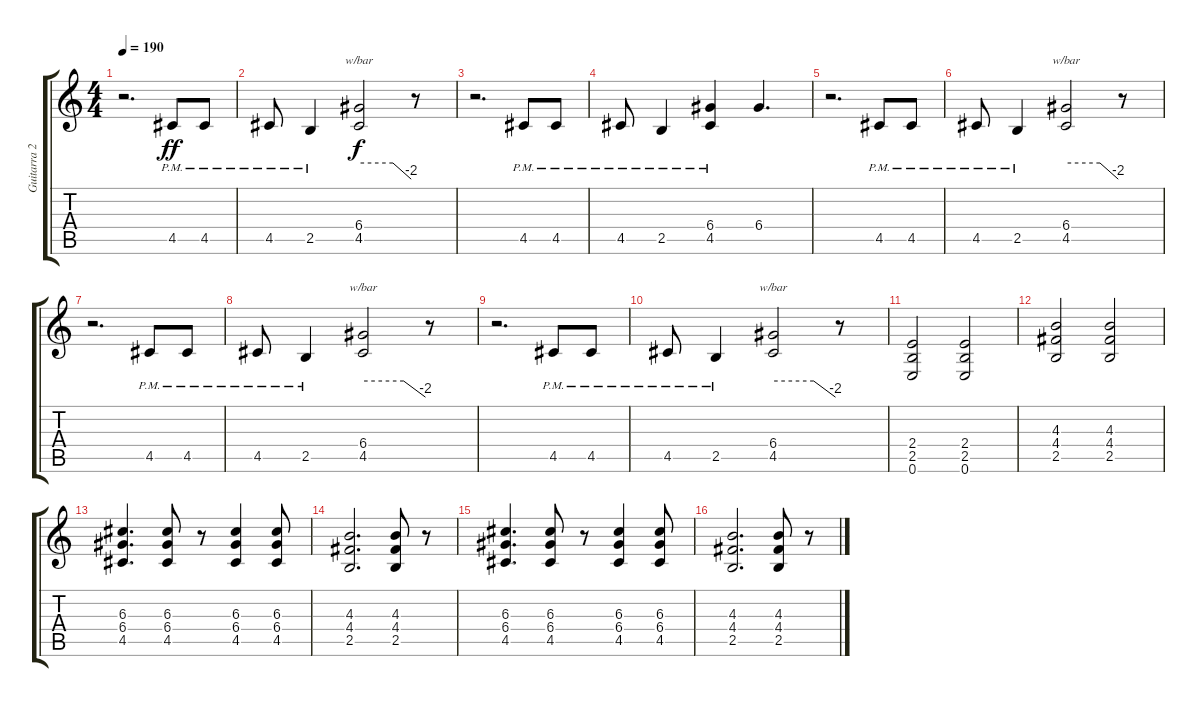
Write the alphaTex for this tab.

\track ("Guitarra 2" "Guitarra 2") {instrument overdrivenguitar}
\staff {score tabs}
\tuning (E4 B3 G3 D3 A2 E2) {hide}
\ts (4 4)
\tempo 190
\clef g2
\ks c
r.2{d dy f} 4.5{pm}.8{dy ff} 4.5{pm}.8 |
4.5{pm}.8 2.5{pm}.4 (6.4 4.5).2{tbe (custom default 0 0 39 0 60 -8) dy f} r.8 |
r.2{d} 4.5{pm}.8 4.5{pm}.8 |
4.5{pm}.8 2.5{pm}.4 (6.4{pm} 4.5).4 6.4.4{d} |
r.2{d} 4.5{pm}.8 4.5{pm}.8 |
4.5{pm}.8 2.5{pm}.4 (6.4 4.5).2{tbe (custom default 0 0 39 0 60 -8)} r.8 |
r.2{d} 4.5{pm}.8 4.5{pm}.8 |
4.5{pm}.8 2.5{pm}.4 (6.4 4.5).2{tbe (custom default 0 0 39 0 60 -8)} r.8 |
r.2{d} 4.5{pm}.8 4.5{pm}.8 |
4.5{pm}.8 2.5{pm}.4 (6.4 4.5).2{tbe (custom default 0 0 39 0 60 -8)} r.8 |
(2.4 2.5 0.6).2{instrument overdrivenguitar} (2.4 2.5 0.6).2 |
(4.3 4.4 2.5).2 (4.3 4.4 2.5).2 |
(6.3 6.4 4.5).4{d} (6.3 6.4 4.5).8 r.8 (6.3 6.4 4.5).4 (6.3 6.4 4.5).8 |
(4.3 4.4 2.5).2{d} (4.3 4.4 2.5).8 r.8 |
(6.3 6.4 4.5).4{d} (6.3 6.4 4.5).8 r.8 (6.3 6.4 4.5).4 (6.3 6.4 4.5).8 |
(4.3 4.4 2.5).2{d} (4.3 4.4 2.5).8 r.8
